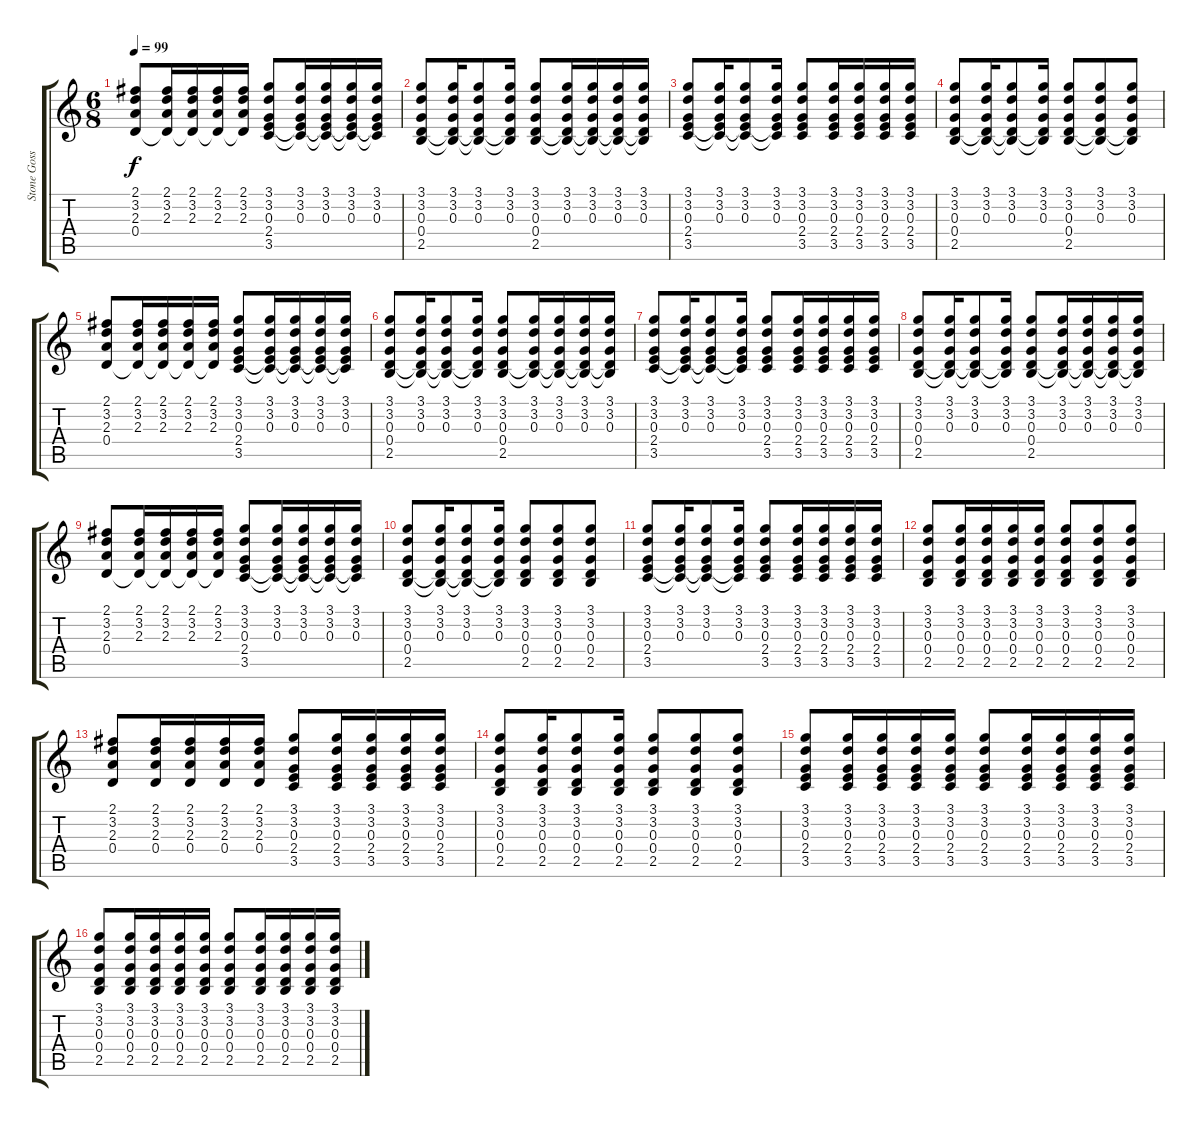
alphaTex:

\track ("Stone Gossard" "Stone Goss") {instrument acousticguitarsteel}
\staff {score tabs}
\tuning (E4 B3 G3 D3 A2 E2) {hide}
\ts (6 8)
\tempo 99
\clef g2
\ks c
(2.1 3.2 2.3 0.4).8{dy f} (2.1 3.2 2.3 0.4{t}).16 (2.1 3.2 2.3 0.4{t}).16 (2.1 3.2 2.3 0.4{t}).16 (2.1 3.2 2.3 0.4{t}).16 (3.1 3.2 0.3 2.4 3.5).8 (3.1 3.2 0.3 2.4{t} 3.5{t}).16 (3.1 3.2 0.3 2.4{t} 3.5{t}).16 (3.1 3.2 0.3 2.4{t} 3.5{t}).16 (3.1 3.2 0.3 2.4{t} 3.5{t}).16 |
(3.1 3.2 0.3 0.4 2.5).8 (3.1 3.2 0.3 0.4{t} 2.5{t}).16 (3.1 3.2 0.3 0.4{t} 2.5{t}).8 (3.1 3.2 0.3 0.4{t} 2.5{t}).16 (3.1 3.2 0.3 0.4 2.5).8 (3.1 3.2 0.3 0.4{t} 2.5{t}).16 (3.1 3.2 0.3 0.4{t} 2.5{t}).16 (3.1 3.2 0.3 0.4{t} 2.5{t}).16 (3.1 3.2 0.3 0.4{t} 2.5{t}).16 |
(3.1 3.2 0.3 2.4 3.5).8 (3.1 3.2 0.3 2.4{t} 3.5{t}).16 (3.1 3.2 0.3 2.4{t} 3.5{t}).8 (3.1 3.2 0.3 2.4{t} 3.5{t}).16 (3.1 3.2 0.3 2.4 3.5).8 (3.1 3.2 0.3 2.4 3.5).16 (3.1 3.2 0.3 2.4 3.5).16 (3.1 3.2 0.3 2.4 3.5).16 (3.1 3.2 0.3 2.4 3.5).16 |
(3.1 3.2 0.3 0.4 2.5).8 (3.1 3.2 0.3 0.4{t} 2.5{t}).16 (3.1 3.2 0.3 0.4{t} 2.5{t}).8 (3.1 3.2 0.3 0.4{t} 2.5{t}).16 (3.1 3.2 0.3 0.4 2.5).8 (3.1 3.2 0.3 0.4{t} 2.5{t}).8 (3.1 3.2 0.3 0.4{t} 2.5{t}).8 |
(2.1 3.2 2.3 0.4).8 (2.1 3.2 2.3 0.4{t}).16 (2.1 3.2 2.3 0.4{t}).16 (2.1 3.2 2.3 0.4{t}).16 (2.1 3.2 2.3 0.4{t}).16 (3.1 3.2 0.3 2.4 3.5).8 (3.1 3.2 0.3 2.4{t} 3.5{t}).16 (3.1 3.2 0.3 2.4{t} 3.5{t}).16 (3.1 3.2 0.3 2.4{t} 3.5{t}).16 (3.1 3.2 0.3 2.4{t} 3.5{t}).16 |
(3.1 3.2 0.3 0.4 2.5).8 (3.1 3.2 0.3 0.4{t} 2.5{t}).16 (3.1 3.2 0.3 0.4{t} 2.5{t}).8 (3.1 3.2 0.3 0.4{t} 2.5{t}).16 (3.1 3.2 0.3 0.4 2.5).8 (3.1 3.2 0.3 0.4{t} 2.5{t}).16 (3.1 3.2 0.3 0.4{t} 2.5{t}).16 (3.1 3.2 0.3 0.4{t} 2.5{t}).16 (3.1 3.2 0.3 0.4{t} 2.5{t}).16 |
(3.1 3.2 0.3 2.4 3.5).8 (3.1 3.2 0.3 2.4{t} 3.5{t}).16 (3.1 3.2 0.3 2.4{t} 3.5{t}).8 (3.1 3.2 0.3 2.4{t} 3.5{t}).16 (3.1 3.2 0.3 2.4 3.5).8 (3.1 3.2 0.3 2.4 3.5).16 (3.1 3.2 0.3 2.4 3.5).16 (3.1 3.2 0.3 2.4 3.5).16 (3.1 3.2 0.3 2.4 3.5).16 |
(3.1 3.2 0.3 0.4 2.5).8 (3.1 3.2 0.3 0.4{t} 2.5{t}).16 (3.1 3.2 0.3 0.4{t} 2.5{t}).8 (3.1 3.2 0.3 0.4{t} 2.5{t}).16 (3.1 3.2 0.3 0.4 2.5).8 (3.1 3.2 0.3 0.4{t} 2.5{t}).16 (3.1 3.2 0.3 0.4{t} 2.5{t}).16 (3.1 3.2 0.3 0.4{t} 2.5{t}).16 (3.1 3.2 0.3 0.4{t} 2.5{t}).16 |
(2.1 3.2 2.3 0.4).8 (2.1 3.2 2.3 0.4{t}).16 (2.1 3.2 2.3 0.4{t}).16 (2.1 3.2 2.3 0.4{t}).16 (2.1 3.2 2.3 0.4{t}).16 (3.1 3.2 0.3 2.4 3.5).8 (3.1 3.2 0.3 2.4{t} 3.5{t}).16 (3.1 3.2 0.3 2.4{t} 3.5{t}).16 (3.1 3.2 0.3 2.4{t} 3.5{t}).16 (3.1 3.2 0.3 2.4{t} 3.5{t}).16 |
(3.1 3.2 0.3 0.4 2.5).8 (3.1 3.2 0.3 0.4{t} 2.5{t}).16 (3.1 3.2 0.3 0.4{t} 2.5{t}).8 (3.1 3.2 0.3 0.4{t} 2.5{t}).16 (3.1 3.2 0.3 0.4 2.5).8 (3.1 3.2 0.3 0.4 2.5).8 (3.1 3.2 0.3 0.4 2.5).8 |
(3.1 3.2 0.3 2.4 3.5).8 (3.1 3.2 0.3 2.4{t} 3.5{t}).16 (3.1 3.2 0.3 2.4{t} 3.5{t}).8 (3.1 3.2 0.3 2.4{t} 3.5{t}).16 (3.1 3.2 0.3 2.4 3.5).8 (3.1 3.2 0.3 2.4 3.5).16 (3.1 3.2 0.3 2.4 3.5).16 (3.1 3.2 0.3 2.4 3.5).16 (3.1 3.2 0.3 2.4 3.5).16 |
(3.1 3.2 0.3 0.4 2.5).8 (3.1 3.2 0.3 0.4 2.5).16 (3.1 3.2 0.3 0.4 2.5).16 (3.1 3.2 0.3 0.4 2.5).16 (3.1 3.2 0.3 0.4 2.5).16 (3.1 3.2 0.3 0.4 2.5).8 (3.1 3.2 0.3 0.4 2.5).8 (3.1 3.2 0.3 0.4 2.5).8 |
(2.1 3.2 2.3 0.4).8 (2.1 3.2 2.3 0.4).16 (2.1 3.2 2.3 0.4).16 (2.1 3.2 2.3 0.4).16 (2.1 3.2 2.3 0.4).16 (3.1 3.2 0.3 2.4 3.5).8 (3.1 3.2 0.3 2.4 3.5).16 (3.1 3.2 0.3 2.4 3.5).16 (3.1 3.2 0.3 2.4 3.5).16 (3.1 3.2 0.3 2.4 3.5).16 |
(3.1 3.2 0.3 0.4 2.5).8 (3.1 3.2 0.3 0.4 2.5).16 (3.1 3.2 0.3 0.4 2.5).8 (3.1 3.2 0.3 0.4 2.5).16 (3.1 3.2 0.3 0.4 2.5).8 (3.1 3.2 0.3 0.4 2.5).8 (3.1 3.2 0.3 0.4 2.5).8 |
(3.1 3.2 0.3 2.4 3.5).8 (3.1 3.2 0.3 2.4 3.5).16 (3.1 3.2 0.3 2.4 3.5).16 (3.1 3.2 0.3 2.4 3.5).16 (3.1 3.2 0.3 2.4 3.5).16 (3.1 3.2 0.3 2.4 3.5).8 (3.1 3.2 0.3 2.4 3.5).16 (3.1 3.2 0.3 2.4 3.5).16 (3.1 3.2 0.3 2.4 3.5).16 (3.1 3.2 0.3 2.4 3.5).16 |
(3.1 3.2 0.3 0.4 2.5).8 (3.1 3.2 0.3 0.4 2.5).16 (3.1 3.2 0.3 0.4 2.5).16 (3.1 3.2 0.3 0.4 2.5).16 (3.1 3.2 0.3 0.4 2.5).16 (3.1 3.2 0.3 0.4 2.5).8 (3.1 3.2 0.3 0.4 2.5).16 (3.1 3.2 0.3 0.4 2.5).16 (3.1 3.2 0.3 0.4 2.5).16 (3.1 3.2 0.3 0.4 2.5).16
